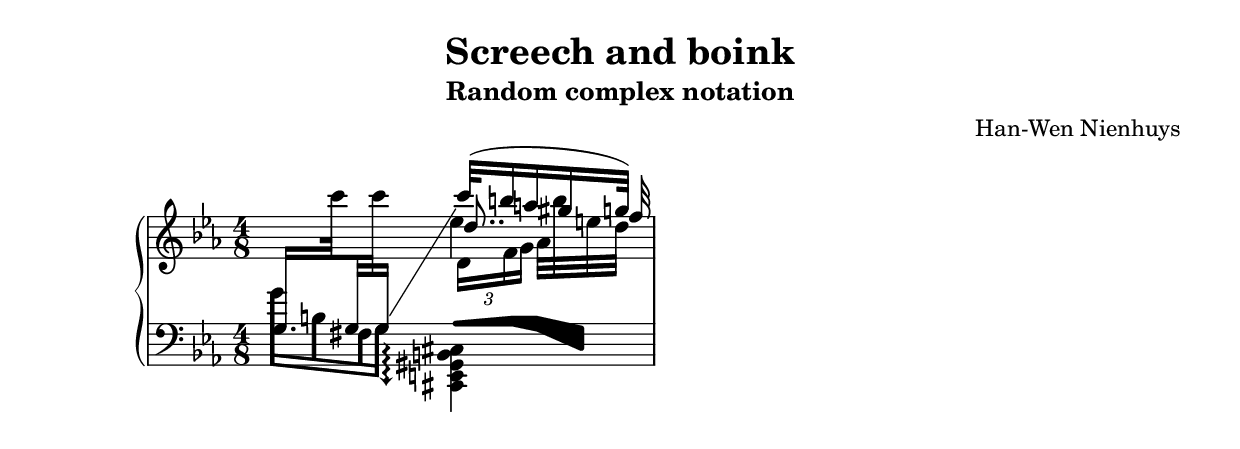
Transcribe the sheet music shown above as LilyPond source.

\version "2.1.23"
\header {
    title = "Screech and boink"
    subtitle = "Random complex notation"
    composer = "Han-Wen Nienhuys"
}

\score {
    \notes \context PianoStaff <<
	\context Staff = up {
	    \time 4/8
	    \key c \minor


	    << {
		\revert Stem #'direction
		\change Staff = down
		\set subdivideBeams = ##t	     
		g16.[
		    \change Staff = up
		    c'''32 	\change Staff = down
		    g32 \change Staff = up
		    c'''32	\change Staff = down
		    g16]
		\change Staff = up
		\override Stem  #'direction = #1
		\set followVoice = ##t
		c'''32([ b''16 a''16 gis''16 g''32)]  } \\
	       { s4 \times 2/3 { d'16[ f' g'] } as'32[ b''32 e'' d''] } \\
	       { s4 \autoBeamOff d''8.. f''32  } \\
	       { s4 es''4 }
	   >>
	}

	\context Staff = down {
	    \clef bass
	    \key c \minor
	    \set subdivideBeams = ##f
	    \override Stem  #'french-beaming = ##t
	    \override Beam  #'thickness = #0.3
	    \override Stem  #'thickness = #4.0
	    g'16[ b16 fis16 g16]
	    << \apply #notes-to-clusters { 
		as16 <as b>
		<g b>
		<g cis>
	    } \\
	       {
		   \override Staff.Arpeggio  #'arpeggio-direction =#-1
		   <cis, e, gis, b, cis>4\arpeggio  }
	   >>
	}
    >>

    \paper { linewidth = -1.0

	     \translator {
		 \StaffContext
		 \consists Horizontal_bracket_engraver }

	 }
    \midi { \tempo 8 = 60 }
}
